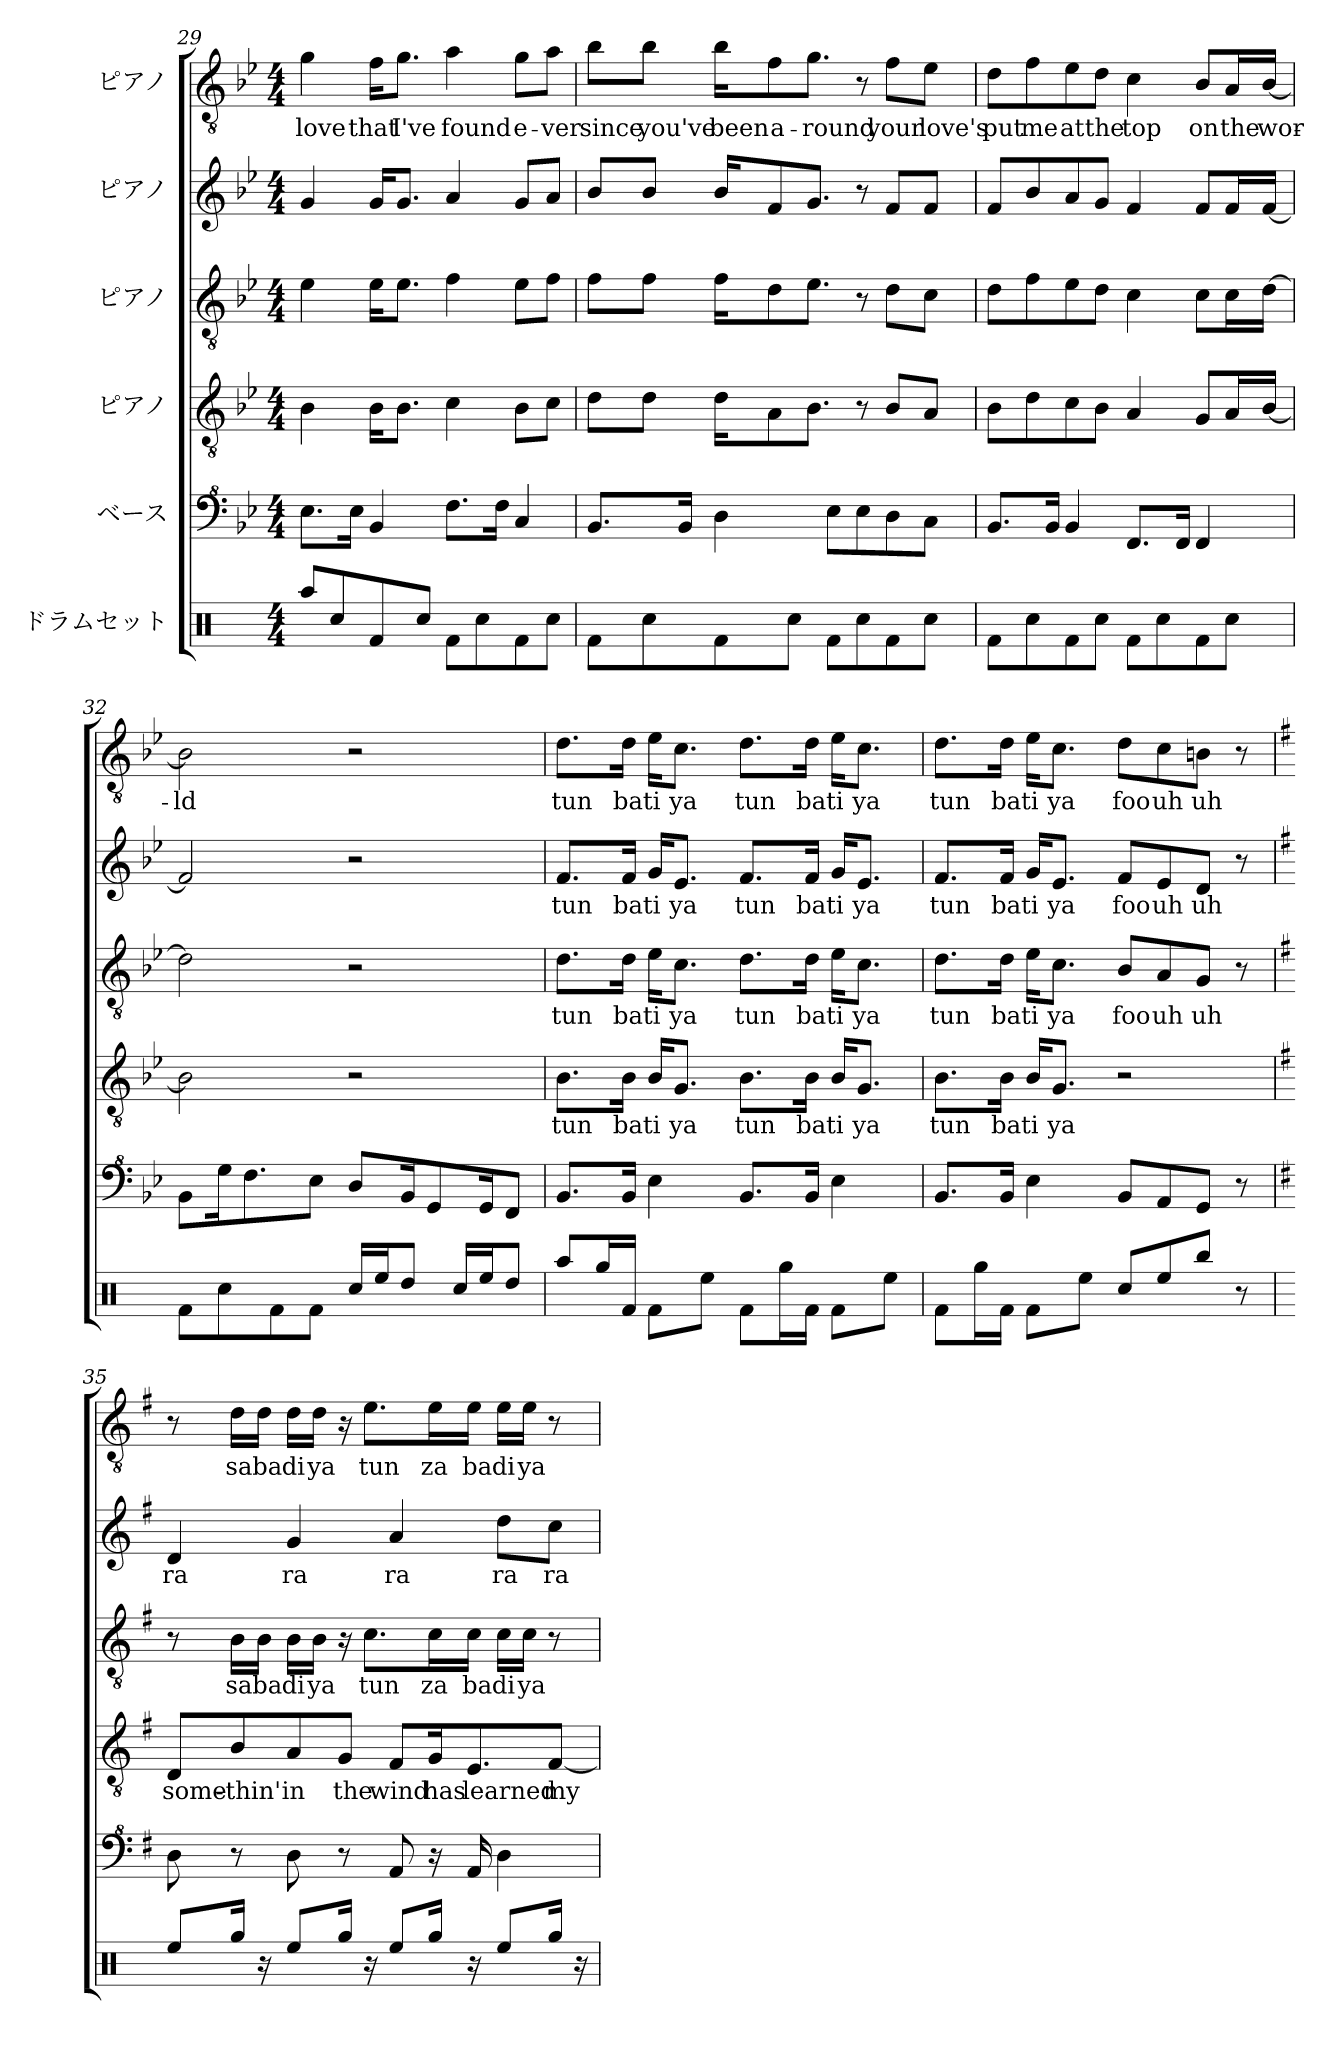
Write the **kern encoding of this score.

**kern	**kern	**kern	**text	**kern	**text	**kern	**text	**kern	**text
*part6	*part5	*part4	*part4	*part3	*part3	*part2	*part2	*part1	*part1
*staff6	*staff5	*staff4	*staff4	*staff3	*staff3	*staff2	*staff2	*staff1	*staff1
*I"ドラムセット	*I"ベース	*I"ピアノ	*	*I"ピアノ	*	*I"ピアノ	*	*I"ピアノ	*
*clefX	*clefF^4	*clefGv2	*	*clefGv2	*	*clefG2	*	*clefGv2	*
*	*ITrd7c12	*	*	*	*	*	*	*	*
*k[]	*k[b-e-]	*k[b-e-]	*	*k[b-e-]	*	*k[b-e-]	*	*k[b-e-]	*
*M4/4	*M4/4	*M4/4	*	*M4/4	*	*M4/4	*	*M4/4	*
=29	=29	=29	=29	=29	=29	=29	=29	=29	=29
!	!	!	!	!	!	!	!	!	!LO:LY:b
8Raa/L	8.E-\L	4B-\	.	4e-\	.	4g/	.	4g\	love
8Rcc/	.	.	.	.	.	.	.	.	.
.	16E-\Jk	.	.	.	.	.	.	.	.
!	!	!	!	!	!	!	!	!	!LO:LY:b
8Rf/	4BB-/	16B-\KL	.	16e-\KL	.	16g/KL	.	16f\KL	that
!	!	!	!	!	!	!	!	!	!LO:LY:b
.	.	8.B-\J	.	8.e-\J	.	8.g/J	.	8.g\J	I've
8Rcc/J	.	.	.	.	.	.	.	.	.
!	!	!	!	!	!	!	!	!	!LO:LY:b
8Rf\L	8.F\L	4c\	.	4f\	.	4a/	.	4a\	found
8Rcc\	.	.	.	.	.	.	.	.	.
.	16F\Jk	.	.	.	.	.	.	.	.
!	!	!	!	!	!	!	!	!	!LO:LY:b
8Rf\	4C/	8B-\L	.	8e-\L	.	8g/L	.	8g\L	e-
!	!	!	!	!	!	!	!	!	!LO:LY:b
8Rcc\J	.	8c\J	.	8f\J	.	8a/J	.	8a\J	-ver
=30	=30	=30	=30	=30	=30	=30	=30	=30	=30
!	!	!	!	!	!	!	!	!	!LO:LY:b
8Rf\L	8.BB-/L	8d\L	.	8f\L	.	8b-/L	.	8b-\L	since
!	!	!	!	!	!	!	!	!	!LO:LY:b
8Rcc\	.	8d\J	.	8f\J	.	8b-/J	.	8b-\J	you've
.	16BB-/Jk	.	.	.	.	.	.	.	.
!	!	!	!	!	!	!	!	!	!LO:LY:b
8Rf\	4D\	16d\KL	.	16f\KL	.	16b-/KL	.	16b-\KL	been
!	!	!	!	!	!	!	!	!	!LO:LY:b
.	.	8A\	.	8d\	.	8f/	.	8f\	a-
8Rcc\J	.	.	.	.	.	.	.	.	.
!	!	!	!	!	!	!	!	!	!LO:LY:b
.	.	8.B-\J	.	8.e-\J	.	8.g/J	.	8.g\J	-round
8Rf\L	8E-\L	.	.	.	.	.	.	.	.
8Rcc\	8E-\	8r	.	8r	.	8r	.	8r	.
!	!	!	!	!	!	!	!	!	!LO:LY:b
8Rf\	8D\	8B-/L	.	8d\L	.	8f/L	.	8f\L	your
!	!	!	!	!	!	!	!	!	!LO:LY:b
8Rcc\J	8C\J	8A/J	.	8c\J	.	8f/J	.	8e-\J	love's
!!LO:LB:g=z
=31	=31	=31	=31	=31	=31	=31	=31	=31	=31
!	!	!	!	!	!	!	!	!	!LO:LY:b
8Rf\L	8.BB-/L	8B-\L	.	8d\L	.	8f/L	.	8d\L	put
!	!	!	!	!	!	!	!	!	!LO:LY:b
8Rcc\	.	8d\	.	8f\	.	8b-/	.	8f\	me
.	16BB-/Jk	.	.	.	.	.	.	.	.
!	!	!	!	!	!	!	!	!	!LO:LY:b
8Rf\	4BB-/	8c\	.	8e-\	.	8a/	.	8e-\	at
!	!	!	!	!	!	!	!	!	!LO:LY:b
8Rcc\J	.	8B-\J	.	8d\J	.	8g/J	.	8d\J	the
!	!	!	!	!	!	!	!	!	!LO:LY:b
8Rf\L	8.FF/L	4A/	.	4c\	.	4f/	.	4c\	top
8Rcc\	.	.	.	.	.	.	.	.	.
.	16FF/Jk	.	.	.	.	.	.	.	.
!	!	!	!	!	!	!	!	!	!LO:LY:b
8Rf\	4FF/	8G/L	.	8c\L	.	8f/L	.	8B-/L	on
!	!	!	!	!	!	!	!	!	!LO:LY:b
8Rcc\J	.	16A/L	.	16c\L	.	16f/L	.	16A/L	the
!	!	!	!	!	!	!	!	!	!LO:LY:b
.	.	[16B-/JJ	.	[16d\JJ	.	[16f/JJ	.	[16B-/JJ	wor-
=32	=32	=32	=32	=32	=32	=32	=32	=32	=32
!	!	!	!	!	!	!	!	!	!LO:LY:b
8Rf\L	8BB-\L	2B-\]	.	2d\]	.	2f/]	.	2B-\]	-ld
8Rcc\	16G\K	.	.	.	.	.	.	.	.
.	8.F\	.	.	.	.	.	.	.	.
8Rf\	.	.	.	.	.	.	.	.	.
8Rf\J	8E-\J	.	.	.	.	.	.	.	.
16Rcc/LL	8D/L	2r	.	2r	.	2r	.	2r	.
16Ree/J	.	.	.	.	.	.	.	.	.
8Rdd/J	16BB-/K	.	.	.	.	.	.	.	.
.	8GG/	.	.	.	.	.	.	.	.
16Rcc/LL	.	.	.	.	.	.	.	.	.
16Ree/J	16GG/K	.	.	.	.	.	.	.	.
8Rdd/J	8FF/J	.	.	.	.	.	.	.	.
=33	=33	=33	=33	=33	=33	=33	=33	=33	=33
!	!	!	!LO:LY:b	!	!LO:LY:b	!	!LO:LY:b	!	!LO:LY:b
8Raa/L	8.BB-/L	8.B-\L	tun	8.d\L	tun	8.f/L	tun	8.d\L	tun
16Rgg/L	.	.	.	.	.	.	.	.	.
!	!	!	!LO:LY:b	!	!LO:LY:b	!	!LO:LY:b	!	!LO:LY:b
16Rf/JJ	16BB-/Jk	16B-\Jk	ba	16d\Jk	ba	16f/Jk	ba	16d\Jk	ba
!	!	!	!LO:LY:b	!	!LO:LY:b	!	!LO:LY:b	!	!LO:LY:b
8Rf\L	4E-\	16B-/KL	ti	16e-\KL	ti	16g/KL	ti	16e-\KL	ti
!	!	!	!LO:LY:b	!	!LO:LY:b	!	!LO:LY:b	!	!LO:LY:b
.	.	8.G/J	ya	8.c\J	ya	8.e-/J	ya	8.c\J	ya
8Ree\J	.	.	.	.	.	.	.	.	.
!	!	!	!LO:LY:b	!	!LO:LY:b	!	!LO:LY:b	!	!LO:LY:b
8Rf\L	8.BB-/L	8.B-\L	tun	8.d\L	tun	8.f/L	tun	8.d\L	tun
16Rgg\L	.	.	.	.	.	.	.	.	.
!	!	!	!LO:LY:b	!	!LO:LY:b	!	!LO:LY:b	!	!LO:LY:b
16Rf\JJ	16BB-/Jk	16B-\Jk	ba	16d\Jk	ba	16f/Jk	ba	16d\Jk	ba
!	!	!	!LO:LY:b	!	!LO:LY:b	!	!LO:LY:b	!	!LO:LY:b
8Rf\L	4E-\	16B-/KL	ti	16e-\KL	ti	16g/KL	ti	16e-\KL	ti
!	!	!	!LO:LY:b	!	!LO:LY:b	!	!LO:LY:b	!	!LO:LY:b
.	.	8.G/J	ya	8.c\J	ya	8.e-/J	ya	8.c\J	ya
8Ree\J	.	.	.	.	.	.	.	.	.
!!LO:PB:g=z
=34	=34	=34	=34	=34	=34	=34	=34	=34	=34
!	!	!	!LO:LY:b	!	!LO:LY:b	!	!LO:LY:b	!	!LO:LY:b
8Rf\L	8.BB-/L	8.B-\L	tun	8.d\L	tun	8.f/L	tun	8.d\L	tun
16Rgg\L	.	.	.	.	.	.	.	.	.
!	!	!	!LO:LY:b	!	!LO:LY:b	!	!LO:LY:b	!	!LO:LY:b
16Rf\JJ	16BB-/Jk	16B-\Jk	ba	16d\Jk	ba	16f/Jk	ba	16d\Jk	ba
!	!	!	!LO:LY:b	!	!LO:LY:b	!	!LO:LY:b	!	!LO:LY:b
8Rf\L	4E-\	16B-/KL	ti	16e-\KL	ti	16g/KL	ti	16e-\KL	ti
!	!	!	!LO:LY:b	!	!LO:LY:b	!	!LO:LY:b	!	!LO:LY:b
.	.	8.G/J	ya	8.c\J	ya	8.e-/J	ya	8.c\J	ya
8Ree\J	.	.	.	.	.	.	.	.	.
!	!	!	!	!	!LO:LY:b	!	!LO:LY:b	!	!LO:LY:b
8Rcc/L	8BB-/L	2r	.	8B-/L	foo	8f/L	foo	8d\L	foo
!	!	!	!	!	!LO:LY:b	!	!LO:LY:b	!	!LO:LY:b
8Ree/	8AA/	.	.	8A/	uh	8e-/	uh	8c\	uh
!	!	!	!	!	!LO:LY:b	!	!LO:LY:b	!	!LO:LY:b
8Rbb/J	8GG/J	.	.	8G/J	uh	8d/J	uh	8Bn\J	uh
8r	8r	.	.	8r	.	8r	.	8r	.
=35	=35	=35	=35	=35	=35	=35	=35	=35	=35
*	*k[f#]	*k[f#]	*	*k[f#]	*	*k[f#]	*	*k[f#]	*
!	!	!	!LO:LY:b	!	!	!	!LO:LY:b	!	!
8Ree/L	8D\	8D/L	some-	8r	.	4d/	ra	8r	.
!	!	!	!LO:LY:b	!	!LO:LY:b	!	!	!	!LO:LY:b
16Rgg/Jk	8r	8B/	-thin'	16B\LL	sa	.	.	16d\LL	sa
!	!	!	!	!	!LO:LY:b	!	!	!	!LO:LY:b
16r	.	.	.	16B\JJ	ba	.	.	16d\JJ	ba
!	!	!	!LO:LY:b	!	!LO:LY:b	!	!LO:LY:b	!	!LO:LY:b
8Ree/L	8D\	8A/	in	16B\LL	di	4g/	ra	16d\LL	di
!	!	!	!	!	!LO:LY:b	!	!	!	!LO:LY:b
.	.	.	.	16B\JJ	ya	.	.	16d\JJ	ya
!	!	!	!LO:LY:b	!	!	!	!	!	!
16Rgg/Jk	8r	8G/J	the	16r	.	.	.	16r	.
!	!	!	!	!	!LO:LY:b	!	!	!	!LO:LY:b
16r	.	.	.	8.c\L	tun	.	.	8.e\L	tun
!	!	!	!LO:LY:b	!	!	!	!LO:LY:b	!	!
8Ree/L	8AA/	8F#/L	wind	.	.	4a/	ra	.	.
!	!	!	!LO:LY:b	!	!LO:LY:b	!	!	!	!LO:LY:b
16Rgg/Jk	16r	16G/K	has	16c\L	za	.	.	16e\L	za
!	!	!	!LO:LY:b	!	!LO:LY:b	!	!	!	!LO:LY:b
16r	16AA/	8.E/	learned	16c\JJ	ba	.	.	16e\JJ	ba
!	!	!	!	!	!LO:LY:b	!	!LO:LY:b	!	!LO:LY:b
8Ree/L	4D\	.	.	16c\LL	di	8dd\L	ra	16e\LL	di
!	!	!	!	!	!LO:LY:b	!	!	!	!LO:LY:b
.	.	.	.	16c\JJ	ya	.	.	16e\JJ	ya
!	!	!	!LO:LY:b	!	!	!	!LO:LY:b	!	!
16Rgg/Jk	.	[8F#/J	my	8r	.	8cc\J	ra	8r	.
16r	.	.	.	.	.	.	.	.	.
=	=	=	=	=	=	=	=	=	=
*-	*-	*-	*-	*-	*-	*-	*-	*-	*-
